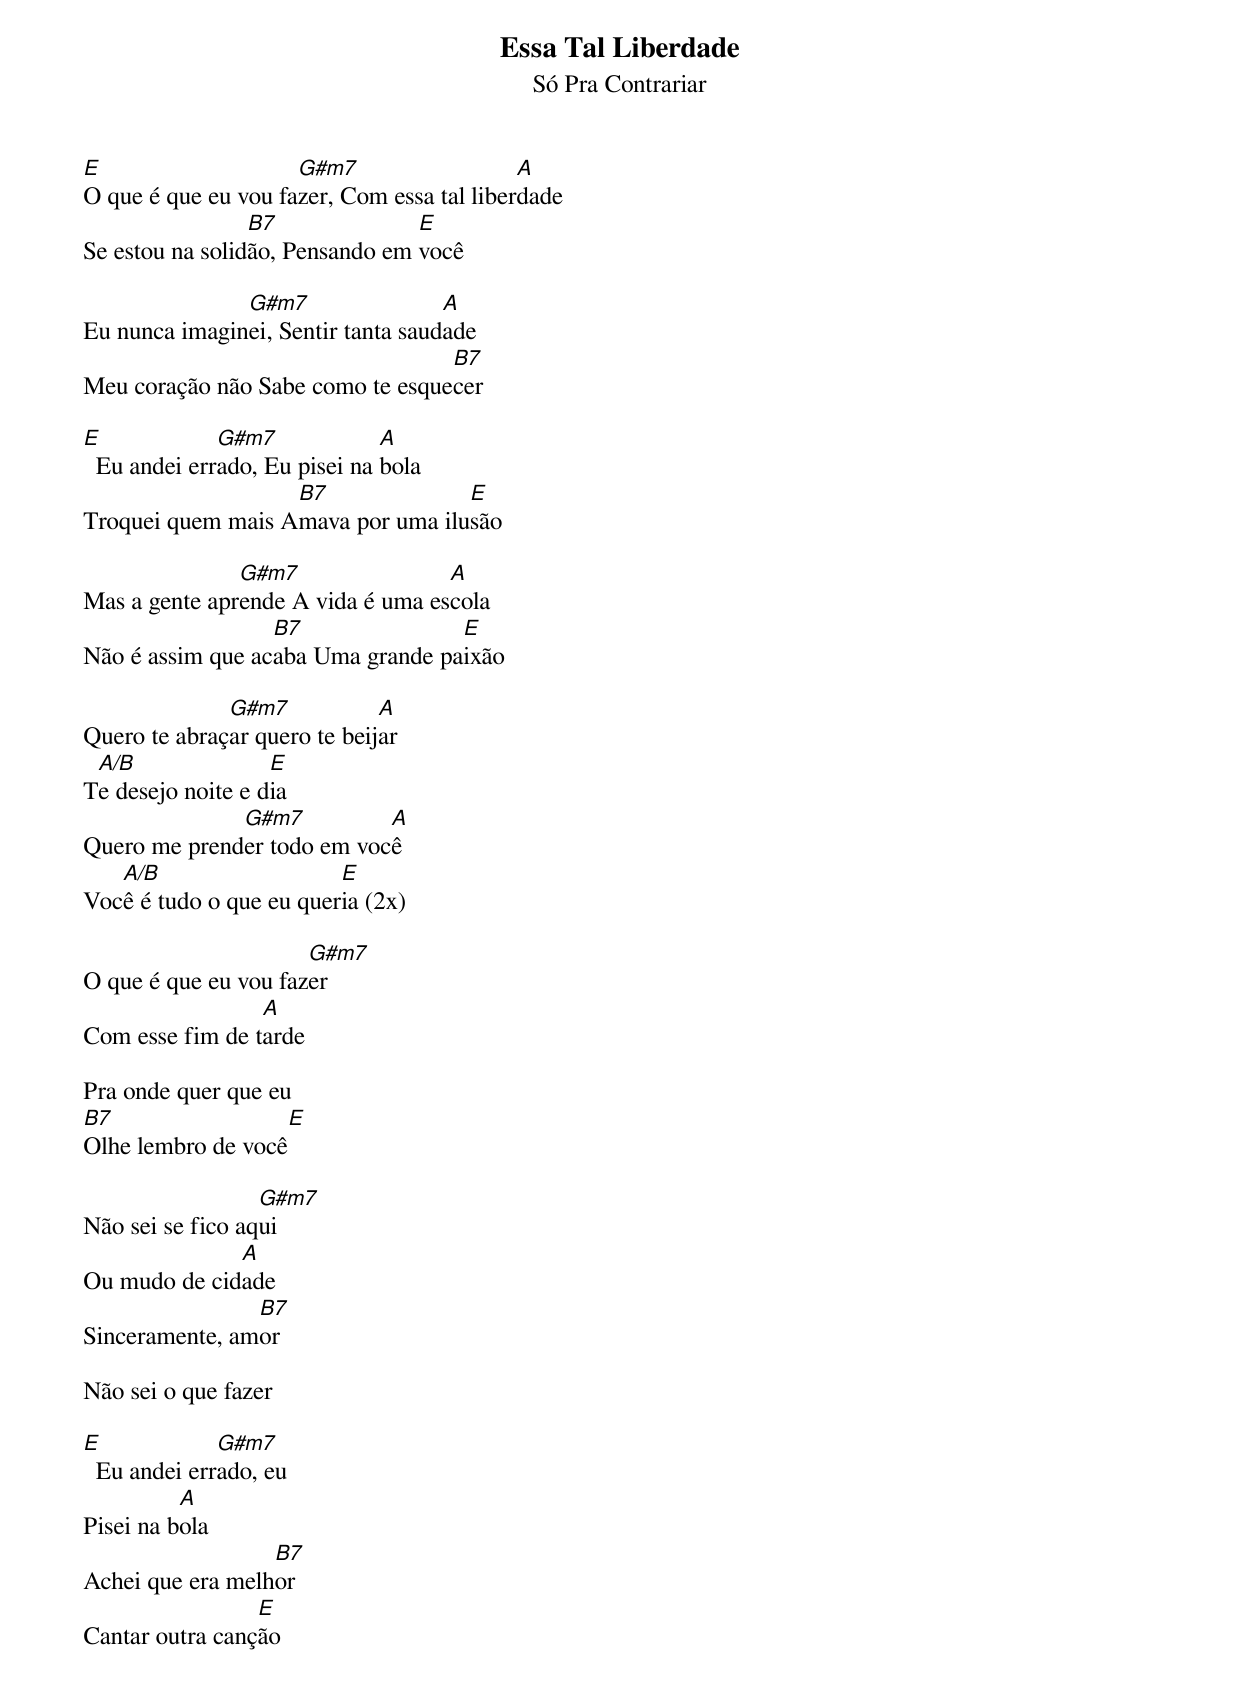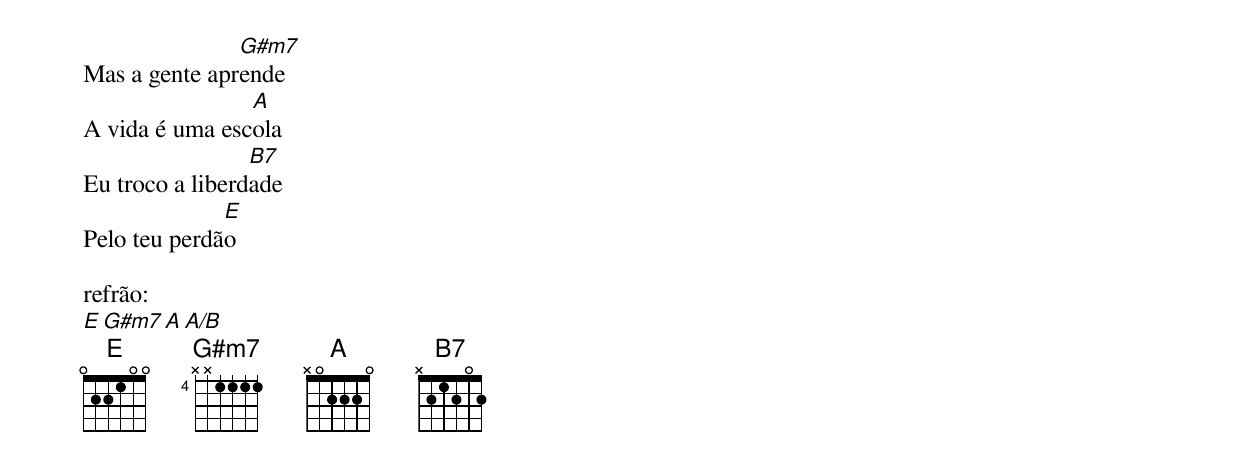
Essa Tal Liberdade
Só Pra Contrariar

E                    G#m7                   A
O que é que eu vou fazer, Com essa tal liberdade
                 B7              E
Se estou na solidão, Pensando em você

               G#m7                 A
Eu nunca imaginei, Sentir tanta saudade
                                  B7
Meu coração não Sabe como te esquecer

E             G#m7             A
  Eu andei errado, Eu pisei na bola
                   B7              E
Troquei quem mais Amava por uma ilusão

               G#m7                A
Mas a gente aprende A vida é uma escola
                  B7               E
Não é assim que acaba Uma grande paixão

              G#m7            A
Quero te abraçar quero te beijar
 A/B               E
Te desejo noite e dia
              G#m7          A
Quero me prender todo em você
   A/B                   E
Você é tudo o que eu queria (2x)

                      G#m7
O que é que eu vou fazer
                 A
Com esse fim de tarde

Pra onde quer que eu
B7                   E
Olhe lembro de você

                  G#m7
Não sei se fico aqui
              A
Ou mudo de cidade
                B7
Sinceramente, amor

Não sei o que fazer

E             G#m7
  Eu andei errado, eu
          A
Pisei na bola
                  B7
Achei que era melhor
                 E
Cantar outra canção

               G#m7
Mas a gente aprende
                A
A vida é uma escola
                 B7
Eu troco a liberdade
              E
Pelo teu perdão

refrão:
E  G#m7  A  A/B
